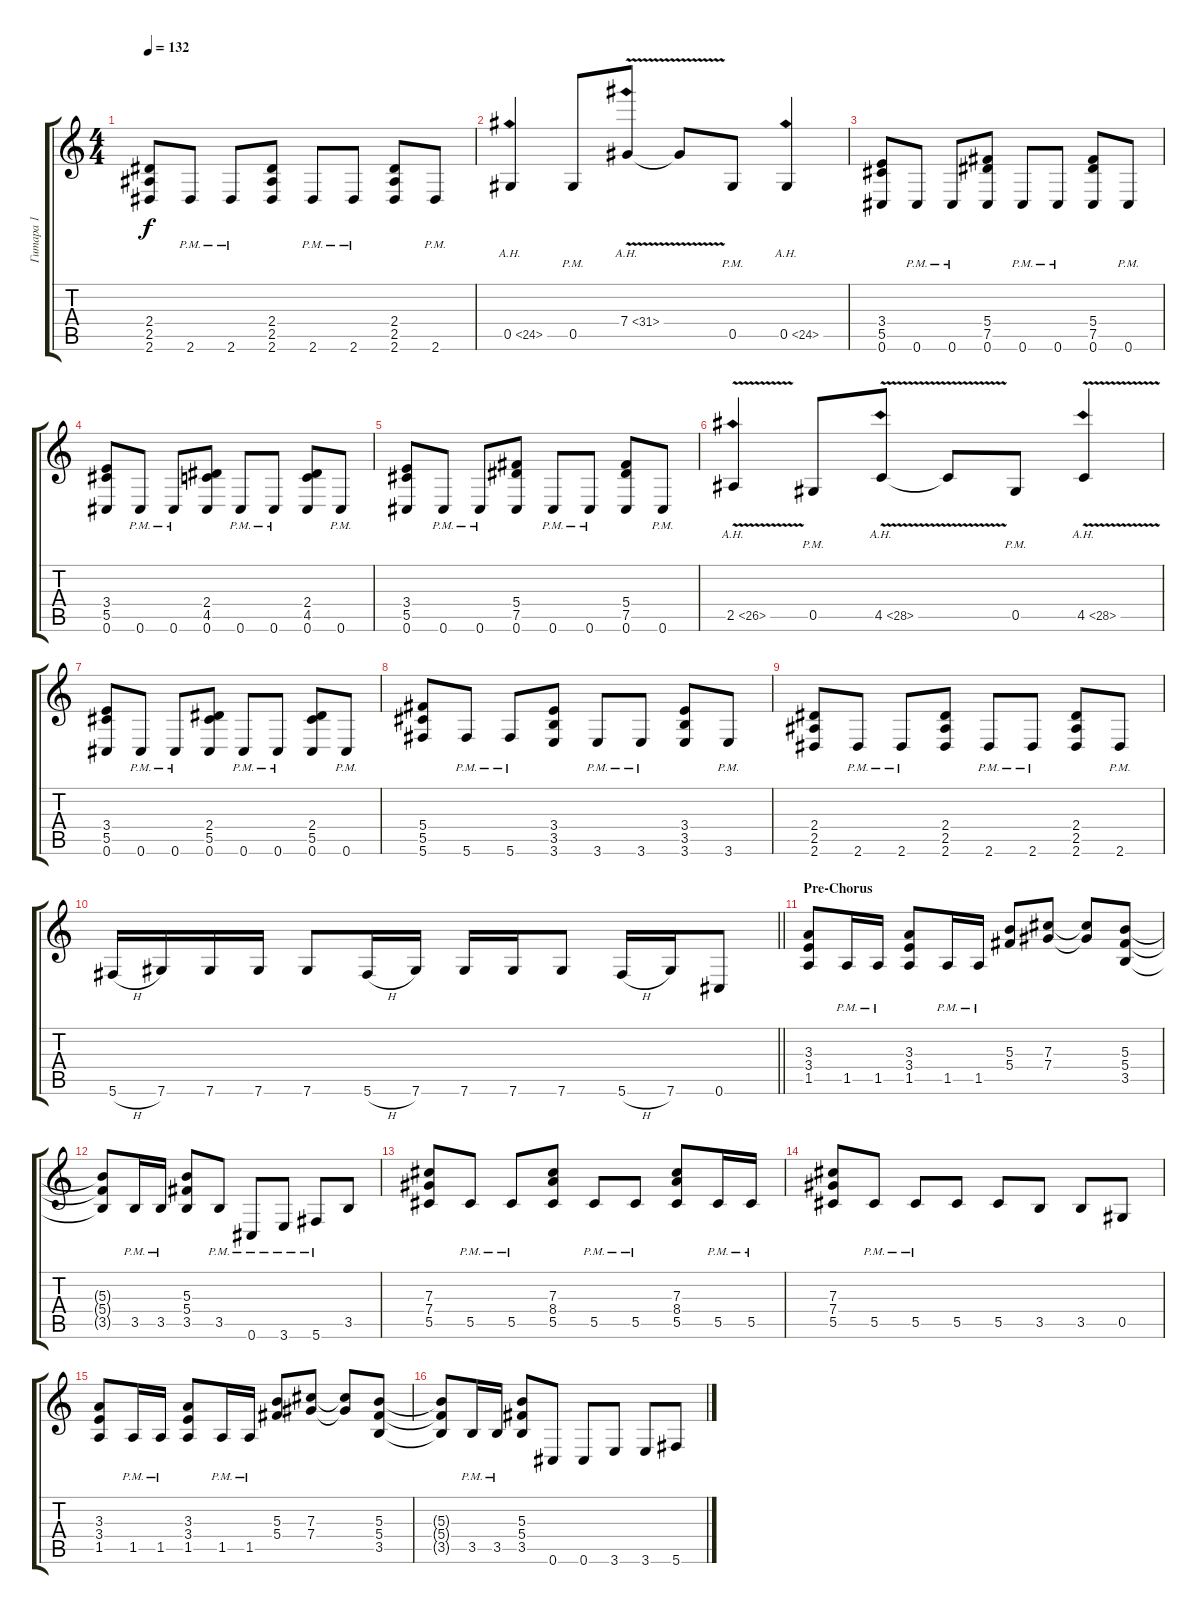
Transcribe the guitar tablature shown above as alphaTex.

\track ("Гитара 1" "Гитара 1") {instrument distortionguitar}
\staff {score tabs}
\tuning (Eb4 Bb3 Gb3 Db3 Ab2 Db2) {hide}
\ts (4 4)
\tempo 132
\clef g2
\ks c
(2.4 2.5 2.6).8{dy f} 2.6{pm}.8 2.6{pm}.8 (2.4 2.5 2.6).8 2.6{pm}.8 2.6{pm}.8 (2.4 2.5 2.6).8 2.6{pm}.8 |
0.5{ah 24}.4 0.5{pm}.8 7.4{ah 24 v}.8 7.4{t}.8 0.5{pm}.8 0.5{ah 24}.4 |
(3.4 5.5 0.6).8 0.6{pm}.8 0.6{pm}.8 (5.4 7.5 0.6).8 0.6{pm}.8 0.6{pm}.8 (5.4 7.5 0.6).8 0.6{pm}.8 |
(3.4 5.5 0.6).8 0.6{pm}.8 0.6{pm}.8 (2.4 4.5 0.6).8 0.6{pm}.8 0.6{pm}.8 (2.4 4.5 0.6).8 0.6{pm}.8 |
(3.4 5.5 0.6).8 0.6{pm}.8 0.6{pm}.8 (5.4 7.5 0.6).8 0.6{pm}.8 0.6{pm}.8 (5.4 7.5 0.6).8 0.6{pm}.8 |
2.5{ah 24 v}.4 0.5{pm}.8 4.5{ah 24 v}.8 4.5{t}.8 0.5{pm}.8 4.5{ah 24 v}.4 |
(3.4 5.5 0.6).8 0.6{pm}.8 0.6{pm}.8 (2.4 5.5 0.6).8 0.6{pm}.8 0.6{pm}.8 (2.4 5.5 0.6).8 0.6{pm}.8 |
(5.4 5.5 5.6).8 5.6{pm}.8 5.6{pm}.8 (3.4 3.5 3.6).8 3.6{pm}.8 3.6{pm}.8 (3.4 3.5 3.6).8 3.6{pm}.8 |
(2.4 2.5 2.6).8 2.6{pm}.8 2.6{pm}.8 (2.4 2.5 2.6).8 2.6{pm}.8 2.6{pm}.8 (2.4 2.5 2.6).8 2.6{pm}.8 |
\barLineRight lightlight
5.6{h}.16 7.6.16 7.6.16 7.6.16 7.6.8 5.6{h}.16 7.6.16 7.6.16 7.6.16 7.6.8 5.6{h}.16 7.6.16 0.6.8 |
\section ("" "Pre-Chorus")
(3.3 3.4 1.5).8 1.5{pm}.16 1.5{pm}.16 (3.3 3.4 1.5).8 1.5{pm}.16 1.5{pm}.16 (5.3 5.4).8 (7.3 7.4).8 (7.3{t} 7.4{t}).8 (5.3 5.4 3.5).8 |
(5.3{t} 5.4{t} 3.5{t}).8 3.5{pm}.16 3.5{pm}.16 (5.3 5.4 3.5).8 3.5{pm}.8 0.6{pm}.8 3.6{pm}.8 5.6{pm}.8 3.5.8 |
(7.3 7.4 5.5).8 5.5{pm}.8 5.5{pm}.8 (7.3 8.4 5.5).8 5.5{pm}.8 5.5{pm}.8 (7.3 8.4 5.5).8 5.5{pm}.16 5.5{pm}.16 |
(7.3 7.4 5.5).8 5.5{pm}.8 5.5{pm}.8 5.5.8 5.5.8 3.5.8 3.5.8 0.5.8 |
(3.3 3.4 1.5).8 1.5{pm}.16 1.5{pm}.16 (3.3 3.4 1.5).8 1.5{pm}.16 1.5{pm}.16 (5.3 5.4).8 (7.3 7.4).8 (7.3{t} 7.4{t}).8 (5.3 5.4 3.5).8 |
(5.3{t} 5.4{t} 3.5{t}).8 3.5{pm}.16 3.5{pm}.16 (5.3 5.4 3.5).8 0.6.8 0.6.8 3.6.8 3.6.8 5.6.8
